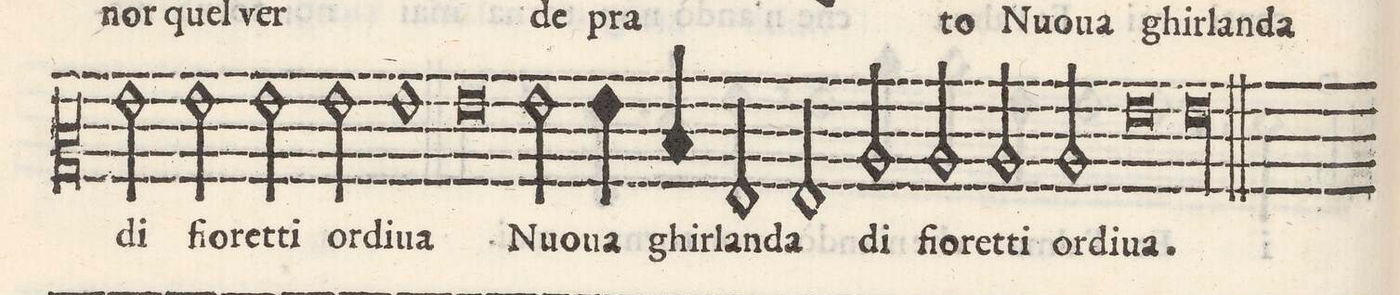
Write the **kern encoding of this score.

**kern	**text
*I"Alto	*
*clefC2	*
*k[]	*
*M2/1	*
2g\	di
2g\	fio-
=27-	=27-
2g\	-ret-
2g\	-ti or-
1g	-di-
=28-	=28-
0g	-ua
=29-	=29-
2g\	Nuo-
4g\	-ua
4d/	ghir-
2G/	-lan-
2G/	-da
=30-	=30-
2c/	di
2c/	fio-
2c/	-ret-
2c/	-ti or-
=31-	=31-
0g	-di-
=32-	=32-
00g	-ua.
=33-	=33-
=34-	=34-
0ryy	.
=-	=-
*-	*-
